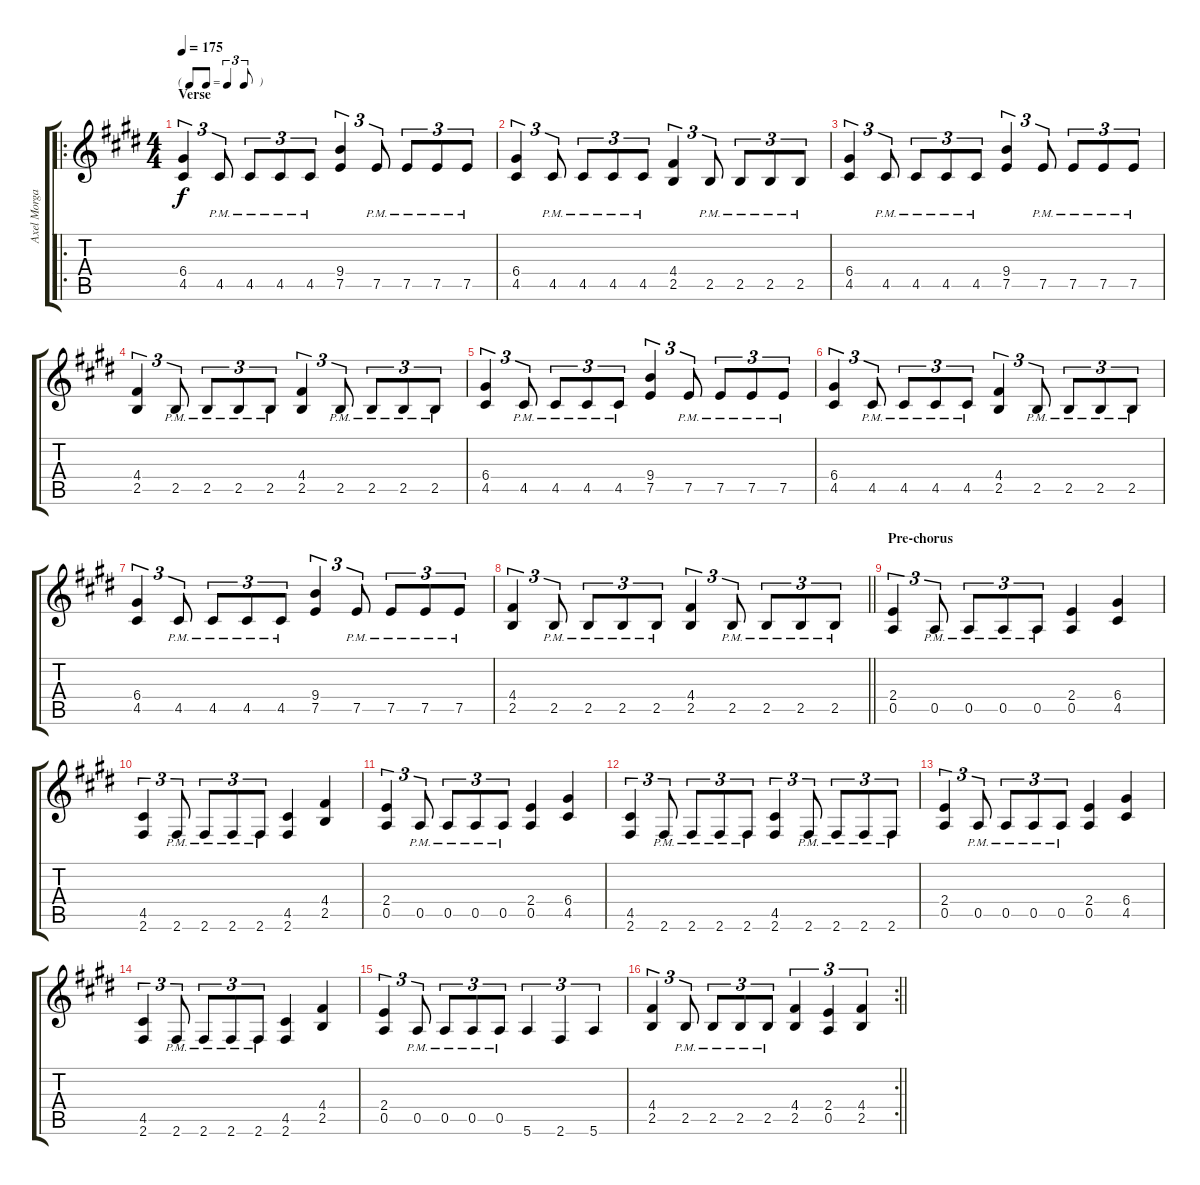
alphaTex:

\track ("Axel Morgan" "Axel Morga") {instrument distortionguitar}
\staff {score tabs}
\tuning (E4 B3 G3 D3 A2 E2) {hide}
\ro
\ts (4 4)
\tf triplet8th
\section ("" "Verse")
\tempo 175
\clef g2
\ks c#minor
(6.4 4.5).4{tu (3 2) dy f} 4.5{pm}.8{tu (3 2)} 4.5{pm}.8{tu (3 2)} 4.5{pm}.8{tu (3 2)} 4.5{pm}.8{tu (3 2)} (9.4 7.5).4{tu (3 2)} 7.5{pm}.8{tu (3 2)} 7.5{pm}.8{tu (3 2)} 7.5{pm}.8{tu (3 2)} 7.5{pm}.8{tu (3 2)} |
(6.4 4.5).4{tu (3 2)} 4.5{pm}.8{tu (3 2)} 4.5{pm}.8{tu (3 2)} 4.5{pm}.8{tu (3 2)} 4.5{pm}.8{tu (3 2)} (4.4 2.5).4{tu (3 2)} 2.5{pm}.8{tu (3 2)} 2.5{pm}.8{tu (3 2)} 2.5{pm}.8{tu (3 2)} 2.5{pm}.8{tu (3 2)} |
(6.4 4.5).4{tu (3 2)} 4.5{pm}.8{tu (3 2)} 4.5{pm}.8{tu (3 2)} 4.5{pm}.8{tu (3 2)} 4.5{pm}.8{tu (3 2)} (9.4 7.5).4{tu (3 2)} 7.5{pm}.8{tu (3 2)} 7.5{pm}.8{tu (3 2)} 7.5{pm}.8{tu (3 2)} 7.5{pm}.8{tu (3 2)} |
(4.4 2.5).4{tu (3 2)} 2.5{pm}.8{tu (3 2)} 2.5{pm}.8{tu (3 2)} 2.5{pm}.8{tu (3 2)} 2.5{pm}.8{tu (3 2)} (4.4 2.5).4{tu (3 2)} 2.5{pm}.8{tu (3 2)} 2.5{pm}.8{tu (3 2)} 2.5{pm}.8{tu (3 2)} 2.5{pm}.8{tu (3 2)} |
(6.4 4.5).4{tu (3 2)} 4.5{pm}.8{tu (3 2)} 4.5{pm}.8{tu (3 2)} 4.5{pm}.8{tu (3 2)} 4.5{pm}.8{tu (3 2)} (9.4 7.5).4{tu (3 2)} 7.5{pm}.8{tu (3 2)} 7.5{pm}.8{tu (3 2)} 7.5{pm}.8{tu (3 2)} 7.5{pm}.8{tu (3 2)} |
(6.4 4.5).4{tu (3 2)} 4.5{pm}.8{tu (3 2)} 4.5{pm}.8{tu (3 2)} 4.5{pm}.8{tu (3 2)} 4.5{pm}.8{tu (3 2)} (4.4 2.5).4{tu (3 2)} 2.5{pm}.8{tu (3 2)} 2.5{pm}.8{tu (3 2)} 2.5{pm}.8{tu (3 2)} 2.5{pm}.8{tu (3 2)} |
(6.4 4.5).4{tu (3 2)} 4.5{pm}.8{tu (3 2)} 4.5{pm}.8{tu (3 2)} 4.5{pm}.8{tu (3 2)} 4.5{pm}.8{tu (3 2)} (9.4 7.5).4{tu (3 2)} 7.5{pm}.8{tu (3 2)} 7.5{pm}.8{tu (3 2)} 7.5{pm}.8{tu (3 2)} 7.5{pm}.8{tu (3 2)} |
\barLineRight lightlight
(4.4 2.5).4{tu (3 2)} 2.5{pm}.8{tu (3 2)} 2.5{pm}.8{tu (3 2)} 2.5{pm}.8{tu (3 2)} 2.5{pm}.8{tu (3 2)} (4.4 2.5).4{tu (3 2)} 2.5{pm}.8{tu (3 2)} 2.5{pm}.8{tu (3 2)} 2.5{pm}.8{tu (3 2)} 2.5{pm}.8{tu (3 2)} |
\section ("" "Pre-chorus")
(2.4 0.5).4{tu (3 2)} 0.5{pm}.8{tu (3 2)} 0.5{pm}.8{tu (3 2)} 0.5{pm}.8{tu (3 2)} 0.5{pm}.8{tu (3 2)} (2.4 0.5).4 (6.4 4.5).4 |
(4.5 2.6).4{tu (3 2)} 2.6{pm}.8{tu (3 2)} 2.6{pm}.8{tu (3 2)} 2.6{pm}.8{tu (3 2)} 2.6{pm}.8{tu (3 2)} (4.5 2.6).4 (4.4 2.5).4 |
(2.4 0.5).4{tu (3 2)} 0.5{pm}.8{tu (3 2)} 0.5{pm}.8{tu (3 2)} 0.5{pm}.8{tu (3 2)} 0.5{pm}.8{tu (3 2)} (2.4 0.5).4 (6.4 4.5).4 |
(4.5 2.6).4{tu (3 2)} 2.6{pm}.8{tu (3 2)} 2.6{pm}.8{tu (3 2)} 2.6{pm}.8{tu (3 2)} 2.6{pm}.8{tu (3 2)} (4.5 2.6).4{tu (3 2)} 2.6{pm}.8{tu (3 2)} 2.6{pm}.8{tu (3 2)} 2.6{pm}.8{tu (3 2)} 2.6{pm}.8{tu (3 2)} |
(2.4 0.5).4{tu (3 2)} 0.5{pm}.8{tu (3 2)} 0.5{pm}.8{tu (3 2)} 0.5{pm}.8{tu (3 2)} 0.5{pm}.8{tu (3 2)} (2.4 0.5).4 (6.4 4.5).4 |
(4.5 2.6).4{tu (3 2)} 2.6{pm}.8{tu (3 2)} 2.6{pm}.8{tu (3 2)} 2.6{pm}.8{tu (3 2)} 2.6{pm}.8{tu (3 2)} (4.5 2.6).4 (4.4 2.5).4 |
(2.4 0.5).4{tu (3 2)} 0.5{pm}.8{tu (3 2)} 0.5{pm}.8{tu (3 2)} 0.5{pm}.8{tu (3 2)} 0.5{pm}.8{tu (3 2)} 5.6.4{tu (3 2)} 2.6.4{tu (3 2)} 5.6.4{tu (3 2)} |
\rc 2
\barLineRight lightlight
(4.4 2.5).4{tu (3 2)} 2.5{pm}.8{tu (3 2)} 2.5{pm}.8{tu (3 2)} 2.5{pm}.8{tu (3 2)} 2.5{pm}.8{tu (3 2)} (4.4 2.5).4{tu (3 2)} (2.4 0.5).4{tu (3 2)} (4.4 2.5).4{tu (3 2)}
